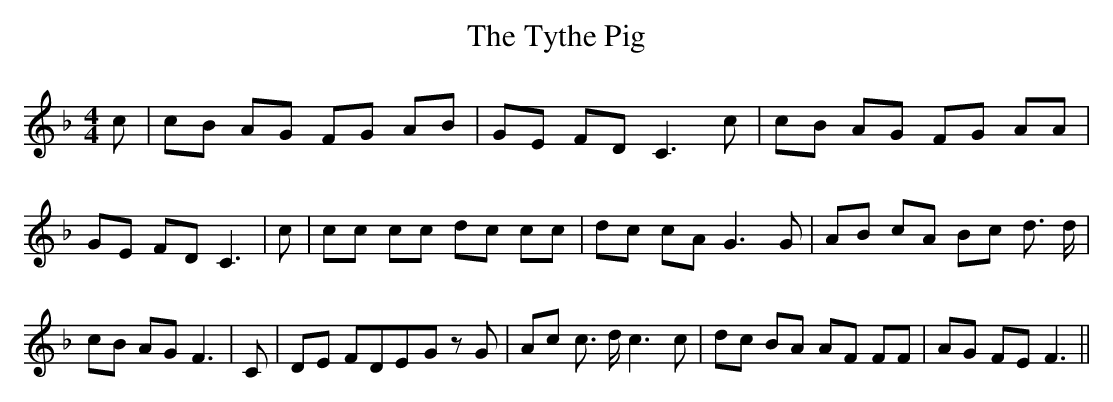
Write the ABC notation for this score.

X:1
T:The Tythe Pig
M:4/4
L:1/8
K:F
 c| cB AG FG AB| GE FD C3 c| cB AG FG AA| GE FD C3| c| cc cc dc cc|\
 dc cA G3 G| AB cA Bc d3/2 d/2| cB AG F3| C| DE FDE-G z G| Ac c3/2 d/2 c3 c|\
 dc BA AF FF| AG FE F3||
